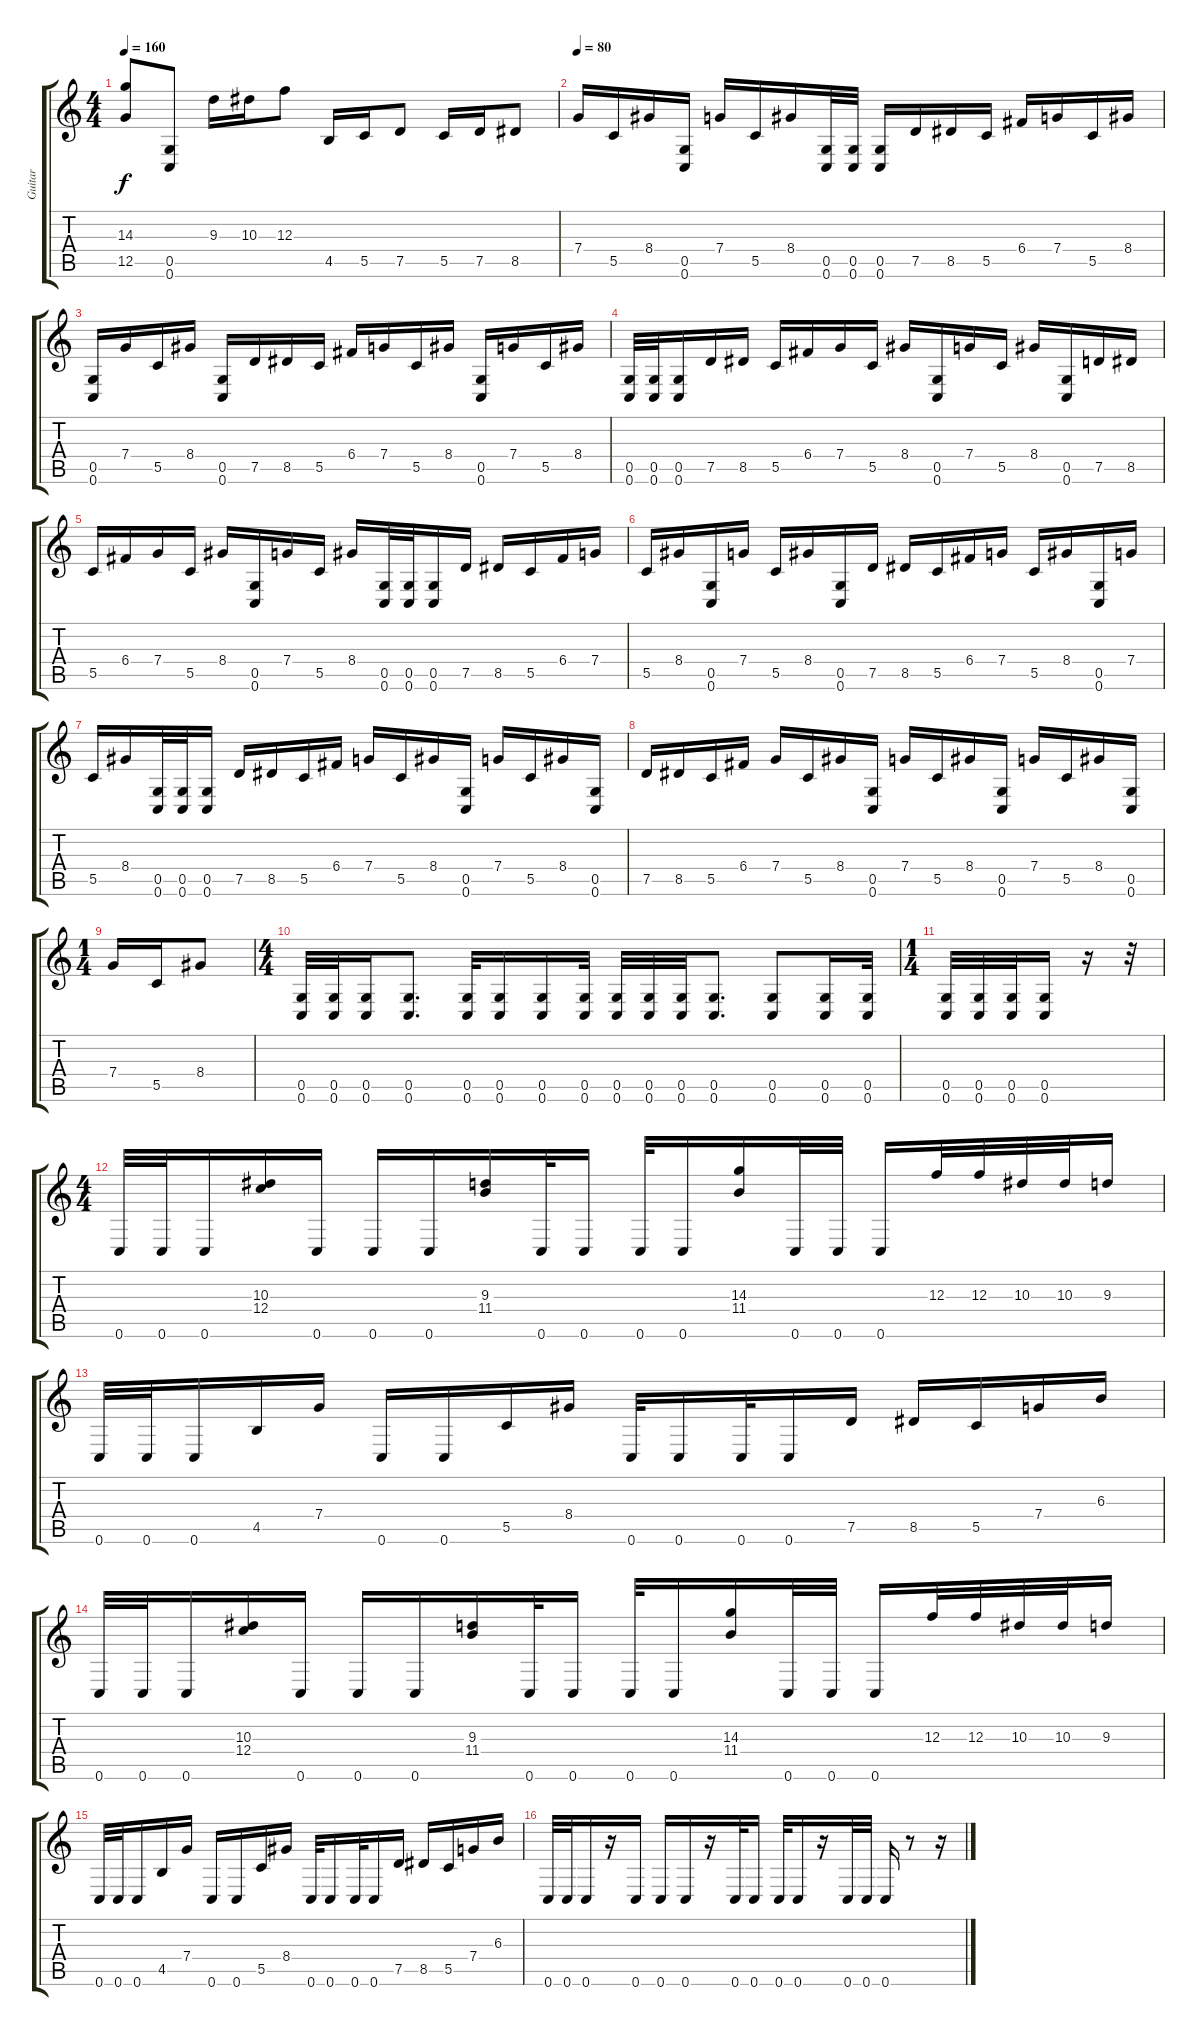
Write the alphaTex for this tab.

\track ("Guitar" "Guitar") {instrument overdrivenguitar}
\staff {score tabs}
\tuning (D4 A3 F3 C3 G2 C2) {hide}
\ts (4 4)
\tempo 160
\clef g2
\ks c
(14.3 12.5).8{dy f} (0.5 0.6).8 9.3.16 10.3.16 12.3.8 4.5.16 5.5.16 7.5.8 5.5.16 7.5.16 8.5.8 |
\tempo 80
7.4.16 5.5.16 8.4.16 (0.5 0.6).16 7.4.16 5.5.16 8.4.16 (0.5 0.6).32 (0.5 0.6).32 (0.5 0.6).16 7.5.16 8.5.16 5.5.16 6.4.16 7.4.16 5.5.16 8.4.16 |
(0.5 0.6).16 7.4.16 5.5.16 8.4.16 (0.5 0.6).16 7.5.16 8.5.16 5.5.16 6.4.16 7.4.16 5.5.16 8.4.16 (0.5 0.6).16 7.4.16 5.5.16 8.4.16 |
(0.5 0.6).32 (0.5 0.6).32 (0.5 0.6).16 7.5.16 8.5.16 5.5.16 6.4.16 7.4.16 5.5.16 8.4.16 (0.5 0.6).16 7.4.16 5.5.16 8.4.16 (0.5 0.6).16 7.5.16 8.5.16 |
5.5.16 6.4.16 7.4.16 5.5.16 8.4.16 (0.5 0.6).16 7.4.16 5.5.16 8.4.16 (0.5 0.6).32 (0.5 0.6).32 (0.5 0.6).16 7.5.16 8.5.16 5.5.16 6.4.16 7.4.16 |
5.5.16 8.4.16 (0.5 0.6).16 7.4.16 5.5.16 8.4.16 (0.5 0.6).16 7.5.16 8.5.16 5.5.16 6.4.16 7.4.16 5.5.16 8.4.16 (0.5 0.6).16 7.4.16 |
5.5.16 8.4.16 (0.5 0.6).32 (0.5 0.6).32 (0.5 0.6).16 7.5.16 8.5.16 5.5.16 6.4.16 7.4.16 5.5.16 8.4.16 (0.5 0.6).16 7.4.16 5.5.16 8.4.16 (0.5 0.6).16 |
7.5.16 8.5.16 5.5.16 6.4.16 7.4.16 5.5.16 8.4.16 (0.5 0.6).16 7.4.16 5.5.16 8.4.16 (0.5 0.6).16 7.4.16 5.5.16 8.4.16 (0.5 0.6).16 |
\ts (1 4)
7.4.16 5.5.16 8.4.8 |
\ts (4 4)
(0.5 0.6).32 (0.5 0.6).32 (0.5 0.6).16 (0.5 0.6).8{d} (0.5 0.6).32 (0.5 0.6).16 (0.5 0.6).16 (0.5 0.6).32 (0.5 0.6).32 (0.5 0.6).32 (0.5 0.6).32 (0.5 0.6).8{d} (0.5 0.6).8 (0.5 0.6).16 (0.5 0.6).32 |
\ts (1 4)
(0.5 0.6).32 (0.5 0.6).32 (0.5 0.6).32 (0.5 0.6).16 r.16 r.32 |
\ts (4 4)
0.6.32 0.6.32 0.6.16 (10.3 12.4).16 0.6.16 0.6.16 0.6.16 (9.3 11.4).16 0.6.32 0.6.16 0.6.32 0.6.16 (14.3 11.4).16 0.6.32 0.6.32 0.6.16 12.3.32 12.3.32 10.3.32 10.3.32 9.3.16 |
0.6.32 0.6.32 0.6.16 4.5.16 7.4.16 0.6.16 0.6.16 5.5.16 8.4.16 0.6.32 0.6.16 0.6.32 0.6.16 7.5.16 8.5.16 5.5.16 7.4.16 6.3.16 |
0.6.32 0.6.32 0.6.16 (10.3 12.4).16 0.6.16 0.6.16 0.6.16 (9.3 11.4).16 0.6.32 0.6.16 0.6.32 0.6.16 (14.3 11.4).16 0.6.32 0.6.32 0.6.16 12.3.32 12.3.32 10.3.32 10.3.32 9.3.16 |
0.6.32 0.6.32 0.6.16 4.5.16 7.4.16 0.6.16 0.6.16 5.5.16 8.4.16 0.6.32 0.6.16 0.6.32 0.6.16 7.5.16 8.5.16 5.5.16 7.4.16 6.3.16 |
0.6.32 0.6.32 0.6.16 r.16 0.6.16 0.6.16 0.6.16 r.16 0.6.32 0.6.16 0.6.32 0.6.16 r.16 0.6.32 0.6.32 0.6.16 r.8 r.16
